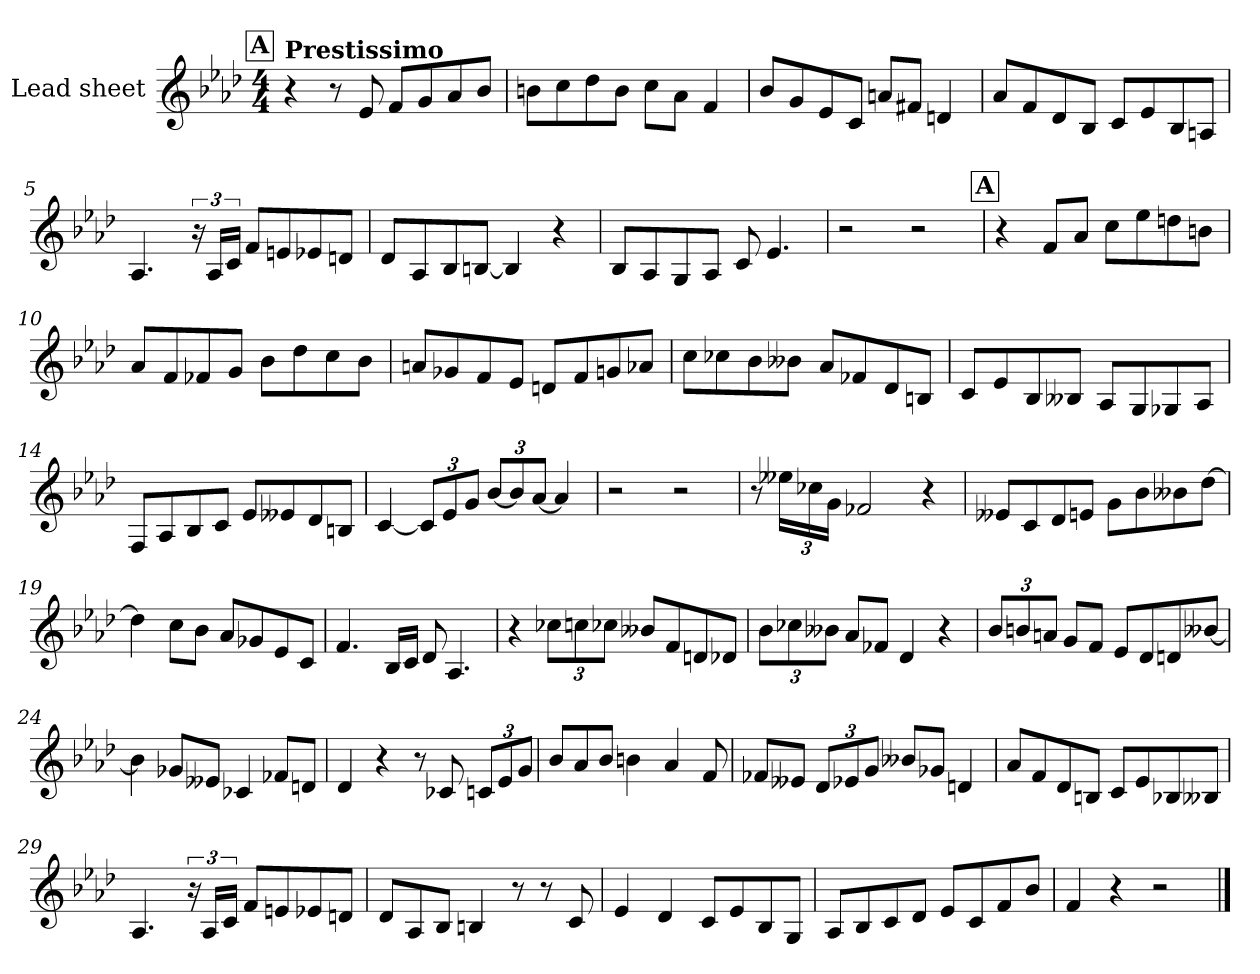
**kern
*part1
*staff1
*I"Lead sheet
*clefG2
*k[b-e-a-d-]
*M4/4
!!LO:REH:place=s1:a:fs=14:t=A
=1
!LO:TX:a:B:t=Prestissimo
4r
8r
8e-/
8f/L
8g/
8a-/
8b-/J
=2
8bn\L
8cc\
8dd-\
8b\J
8cc\L
8a-\J
4f/
=3
8b-/L
8g/
8e-/
8c/J
8an/L
8f#X/J
4dn/
=4
8a-/L
8f/
8d-/
8B-/J
8c/L
8e-/
8B-/
8An/J
!!LO:LB:g=z
=5
4.A-/
24r
24A-/LL
24c/JJ
8f/L
8en/
8e-X/
8dn/J
=6
8d-/L
8A-/
8B-/
[8Bn/J
4B/]
4r
=7
8B-/L
8A-/
8G/
8A-/J
8c/
4.e-/
=8
2r
2r
!!LO:LB:g=z
!!LO:REH:place=s1:a:fs=14:t=A
=9
4r
8f/L
8a-/J
8cc\L
8ee-\
8ddn\
8bn\J
=10
8a-/L
8f/
8f-X/
8g/J
8b-\L
8dd-\
8cc\
8b-\J
=11
8an/L
8g-X/
8f/
8e-/J
8dn/L
8f/
8gn/
8a-X/J
=12
8cc\L
8cc-X\
8b-\
8b--X\J
8a-/L
8f-X/
8d-/
8Bn/J
!!LO:LB:g=z
=13
8c/L
8e-/
8B-/
8B--X/J
8A-/L
8G/
8G-X/
8A-/J
=14
8F/L
8A-/
8B-/
8c/J
8e-/L
8e--X/
8d-/
8Bn/J
=15
[4c/
*Xbrackettup
12c/L]
12e-/
12g/J
[12b-/L
12b-/]
[12a-/J
4a-/]
=16
2r
2r
!!LO:LB:g=z
=17
8r
24ee--X\LL
24cc-X\
24g\JJ
2f-X/
4r
=18
8e--X/L
8c/
8d-/
8en/J
8g\L
8b-\
8b--X\
[8dd-\J
=19
4dd-\]
8cc\L
8b-\J
8a-/L
8g-X/
8e-/
8c/J
=20
4.f/
16B-/LL
16c/JJ
8d-/
4.A-/
!!LO:LB:g=z
=21
4r
12cc-X\L
12ccn\
12cc-X\J
8b--X/L
8f/
8dn/
8d-X/J
=22
12b-\L
12cc-X\
12b--X\J
8a-/L
8f-X/J
4d-/
4r
=23
12b-/L
12bn/
12an/J
8g/L
8f/J
8e-/L
8d-/
8dn/
[8b--X/J
=24
4b--\]
8g-X/L
8e--X/J
4c-X/
8f-X/L
8dn/J
!!LO:LB:g=z
=25
4d-/
4r
8r
8c-X/
12cn/L
12e-/
12g/J
=26
8b-/L
8a-/
8b-/J
4bn\
4a-/
8f/
=27
8f-X/L
8e--X/J
12d-/L
12e-X/
12g/J
8b--X/L
8g-X/J
4dn/
=28
8a-/L
8f/
8d-/
8Bn/J
8c/L
8e-/
8B-X/
8B--X/J
!!LO:LB:g=z
=29
4.A-/
*brackettup
24r
24A-/LL
24c/JJ
8f/L
8en/
8e-X/
8dn/J
=30
8d-/L
8A-/
8B-/J
4Bn/
8r
8r
8c/
=31
4e-/
4d-/
8c/L
8e-/
8B-/
8G/J
=32
8A-/L
8B-/
8c/
8d-/J
8e-/L
8c/
8f/
8b-/J
!!LO:LB:g=z
=33
4f/
4r
2r
==
*-
